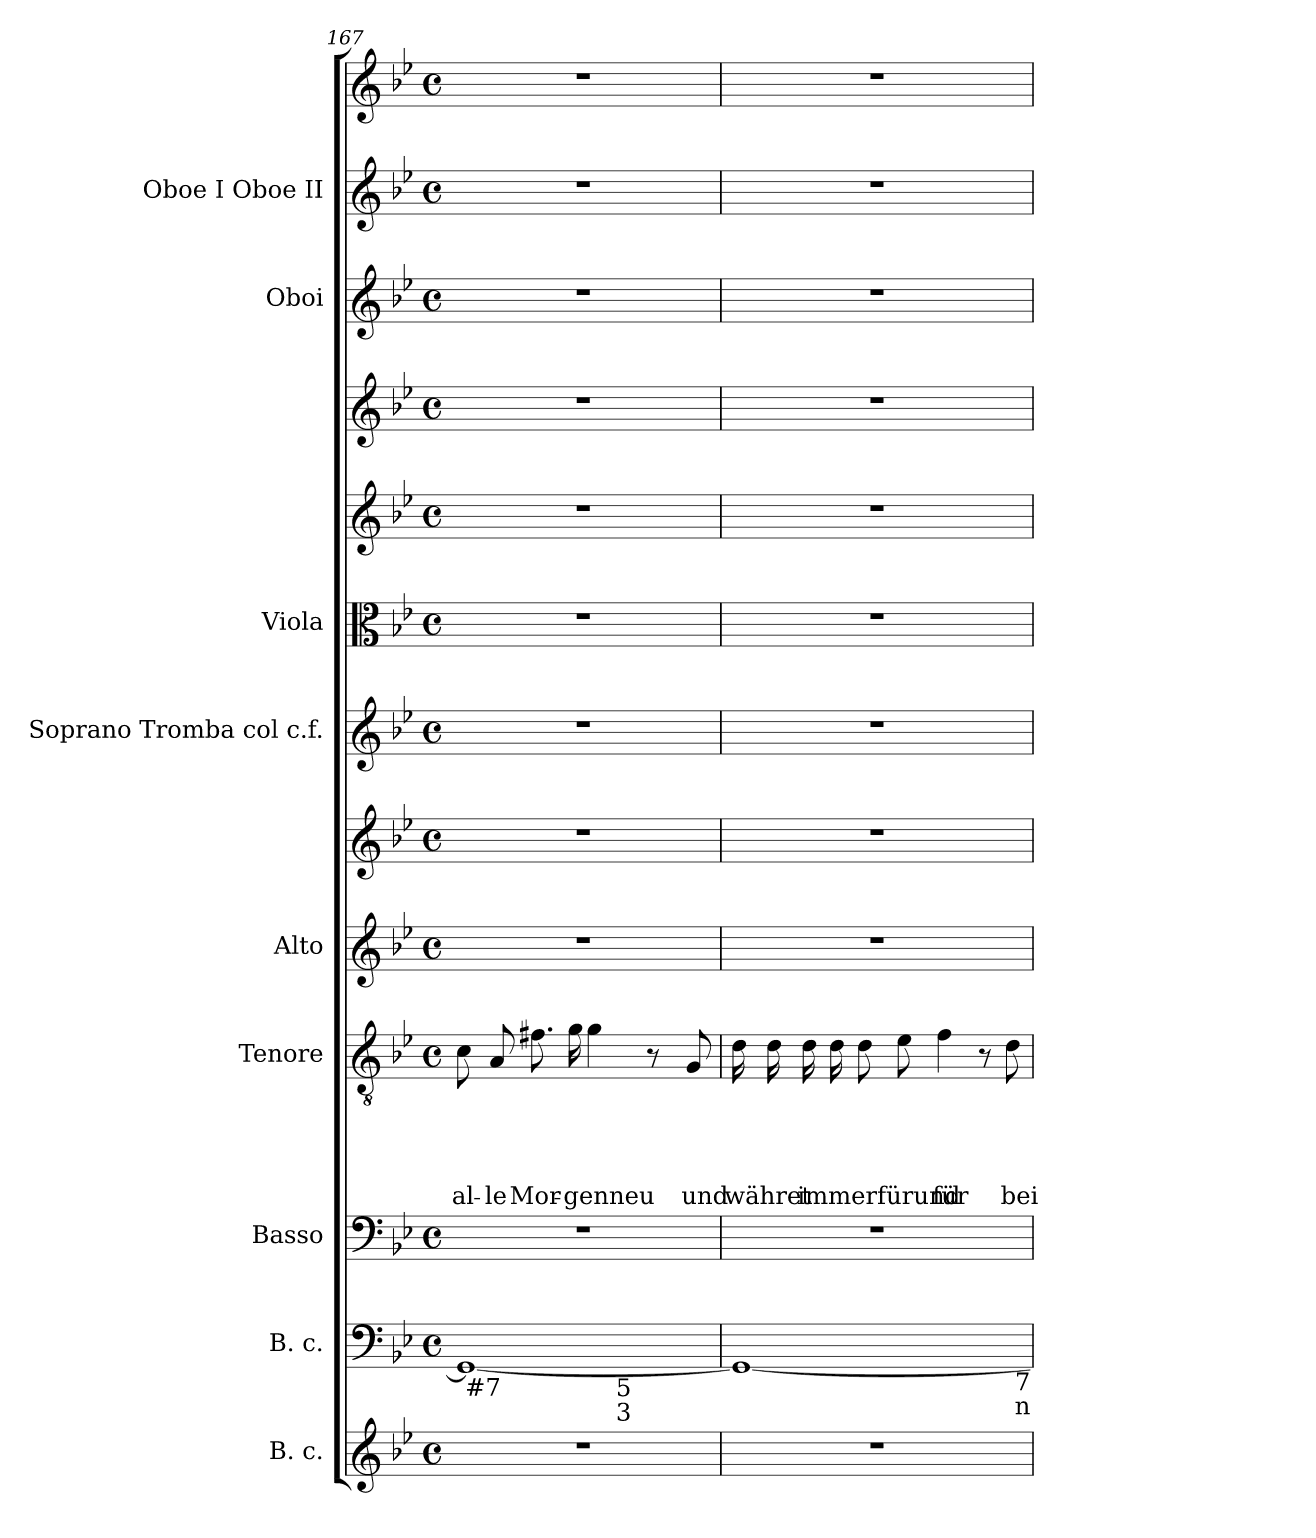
**kern	**kern	**kern	**kern	**text	**text	**text	**text	**text	**kern	**kern	**kern	**kern	**kern	**kern	**kern	**kern	**kern
*part12	*part11	*part10	*part9	*part9	*part9	*part9	*part9	*part9	*part8	*part7	*part6	*part5	*part4	*part3	*part2	*part1	*part1
*staff13	*staff12	*staff11	*staff10	*staff10	*staff10	*staff10	*staff10	*staff10	*staff9	*staff8	*staff7	*staff6	*staff5	*staff4	*staff3	*staff2	*staff1
*I"B. c.	*I"B. c.	*I"Basso	*I"Tenore	*	*	*	*	*	*I"Alto	*	*I"Soprano Tromba col c.f.	*I"Viola	*	*	*I"Oboi	*I"Oboe I Oboe II	*
*	*I'B. c.	*I'Basso	*I'Tenore	*	*	*	*	*	*I'Alto	*	*I'Soprano	*I'Viola	*	*	*	*I'Ob	*
*clefG2	*clefF4	*clefF4	*clefGv2	*	*	*	*	*	*clefG2	*clefG2	*clefG2	*clefC3	*clefG2	*clefG2	*clefG2	*clefG2	*clefG2
*k[b-e-]	*k[b-e-]	*k[b-e-]	*k[b-e-]	*	*	*	*	*	*k[b-e-]	*k[b-e-]	*k[b-e-]	*k[b-e-]	*k[b-e-]	*k[b-e-]	*k[b-e-]	*k[b-e-]	*k[b-e-]
*B-:	*B-:	*B-:	*B-:	*	*	*	*	*	*B-:	*B-:	*B-:	*B-:	*B-:	*B-:	*B-:	*B-:	*B-:
*M4/4	*M4/4	*M4/4	*M4/4	*	*	*	*	*	*M4/4	*M4/4	*M4/4	*M4/4	*M4/4	*M4/4	*M4/4	*M4/4	*M4/4
*met(c)	*met(c)	*met(c)	*met(c)	*	*	*	*	*	*met(c)	*met(c)	*met(c)	*met(c)	*met(c)	*met(c)	*met(c)	*met(c)	*met(c)
=167	=167	=167	=167	=167	=167	=167	=167	=167	=167	=167	=167	=167	=167	=167	=167	=167	=167
!	!	!	!	!	!	!	!	!LO:LY:b	!	!	!	!	!	!	!	!	!
*	*^	*	*	*	*	*	*	*	*	*	*	*	*	*	*	*	*
*	*	*^	*	*	*	*	*	*	*	*	*	*	*	*	*	*	*	*
1r	1GG<_	64ryy	2ryy	1r	8c\	.	.	.	.	al-	1r	1r	1r	1r	1r	1r	1r	1r	1r
!	!	!LO:TX:b:t=#7	!	!	!	!	!	!	!	!	!	!	!	!	!	!	!	!	!
.	.	2ryy	.	.	.	.	.	.	.	.	.	.	.	.	.	.	.	.	.
!	!	!	!	!	!	!	!	!	!	!LO:LY:b	!	!	!	!	!	!	!	!	!
.	.	.	.	.	8A/	.	.	.	.	-le	.	.	.	.	.	.	.	.	.
!	!	!	!	!	!	!	!	!	!	!LO:LY:b	!	!	!	!	!	!	!	!	!
.	.	.	.	.	8.f#X\	.	.	.	.	Mor-	.	.	.	.	.	.	.	.	.
!	!	!	!	!	!	!	!	!	!	!LO:LY:b	!	!	!	!	!	!	!	!	!
.	.	.	.	.	16g\	.	.	.	.	-genneu	.	.	.	.	.	.	.	.	.
.	.	.	16.ryy	.	4g\	.	.	.	.	.	.	.	.	.	.	.	.	.	.
.	.	4ryy	.	.	.	.	.	.	.	.	.	.	.	.	.	.	.	.	.
!	!	!	!LO:TX:b:t=5	!	!	!	!	!	!	!	!	!	!	!	!	!	!	!	!
!	!	!	!LO:TX:b:t=3	!	!	!	!	!	!	!	!	!	!	!	!	!	!	!	!
.	.	.	4ryy	.	.	.	.	.	.	.	.	.	.	.	.	.	.	.	.
.	.	.	.	.	8r	.	.	.	.	.	.	.	.	.	.	.	.	.	.
.	.	8...ryy	.	.	.	.	.	.	.	.	.	.	.	.	.	.	.	.	.
.	.	.	8ryy	.	.	.	.	.	.	.	.	.	.	.	.	.	.	.	.
!	!	!	!	!	!	!	!	!	!	!LO:LY:b	!	!	!	!	!	!	!	!	!
.	.	.	.	.	8G/	.	.	.	.	und	.	.	.	.	.	.	.	.	.
.	.	.	32ryy	.	.	.	.	.	.	.	.	.	.	.	.	.	.	.	.
=168	=168	=168	=168	=168	=168	=168	=168	=168	=168	=168	=168	=168	=168	=168	=168	=168	=168	=168	=168
!	!	!	!	!	!	!	!	!	!	!LO:LY:b	!	!	!	!	!	!	!	!	!
*	*v	*v	*v	*	*	*	*	*	*	*	*	*	*	*	*	*	*	*	*
1r	1GG<_	1r	16d\	.	.	.	.	währet	1r	1r	1r	1r	1r	1r	1r	1r	1r
.	.	.	16d\	.	.	.	.	.	.	.	.	.	.	.	.	.	.
!	!	!	!	!	!	!	!	!LO:LY:b	!	!	!	!	!	!	!	!	!
.	.	.	16d\	.	.	.	.	immerfürund	.	.	.	.	.	.	.	.	.
.	.	.	16d\	.	.	.	.	.	.	.	.	.	.	.	.	.	.
.	.	.	8d\	.	.	.	.	.	.	.	.	.	.	.	.	.	.
.	.	.	8e-\	.	.	.	.	.	.	.	.	.	.	.	.	.	.
!	!	!	!	!	!	!	!	!LO:LY:b	!	!	!	!	!	!	!	!	!
.	.	.	4f\	.	.	.	.	für	.	.	.	.	.	.	.	.	.
.	.	.	8r	.	.	.	.	.	.	.	.	.	.	.	.	.	.
!	!	!	!	!	!	!	!	!LO:LY:b	!	!	!	!	!	!	!	!	!
.	.	.	8d\	.	.	.	.	bei	.	.	.	.	.	.	.	.	.
!	!LO:TX:b:t=7	!	!	!	!	!	!	!	!	!	!	!	!	!	!	!	!
!	!LO:TX:b:t=n	!	!	!	!	!	!	!	!	!	!	!	!	!	!	!	!
=	=	=	=	=	=	=	=	=	=	=	=	=	=	=	=	=	=
*-	*-	*-	*-	*-	*-	*-	*-	*-	*-	*-	*-	*-	*-	*-	*-	*-	*-
